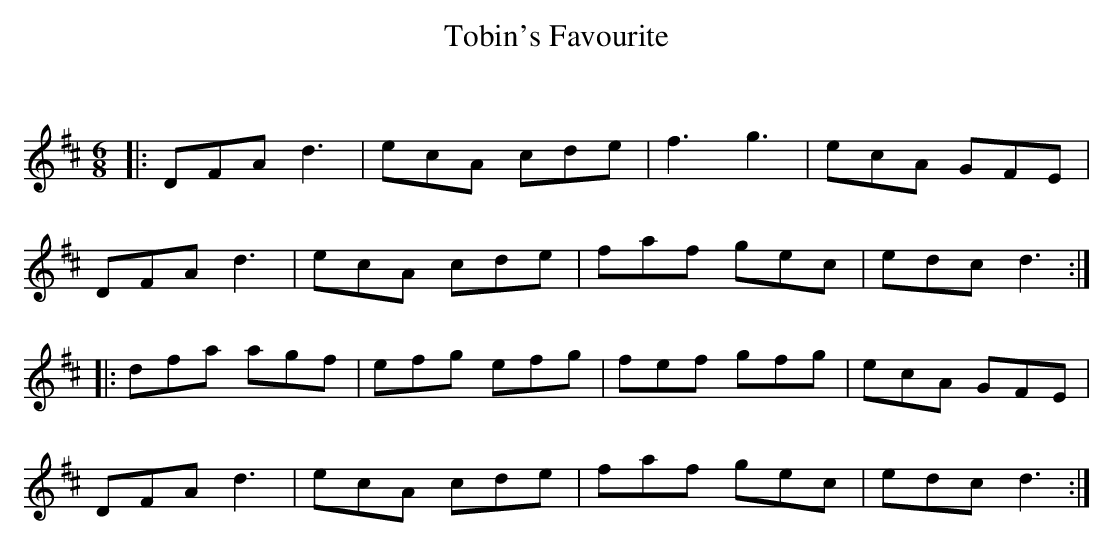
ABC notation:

X:1
T: Tobin's Favourite
C:
Q:180
K:D
M:6/8
L:1/16
|:D2F2A2 d6|e2c2A2 c2d2e2|f6g6|e2c2A2 G2F2E2|
D2F2A2 d6|e2c2A2 c2d2e2|f2a2f2 g2e2c2|e2d2c2 d6:|
|:d2f2a2 a2g2f2|e2f2g2 e2f2g2|f2e2f2 g2f2g2|e2c2A2 G2F2E2|
D2F2A2 d6|e2c2A2 c2d2e2|f2a2f2 g2e2c2|e2d2c2 d6:|
